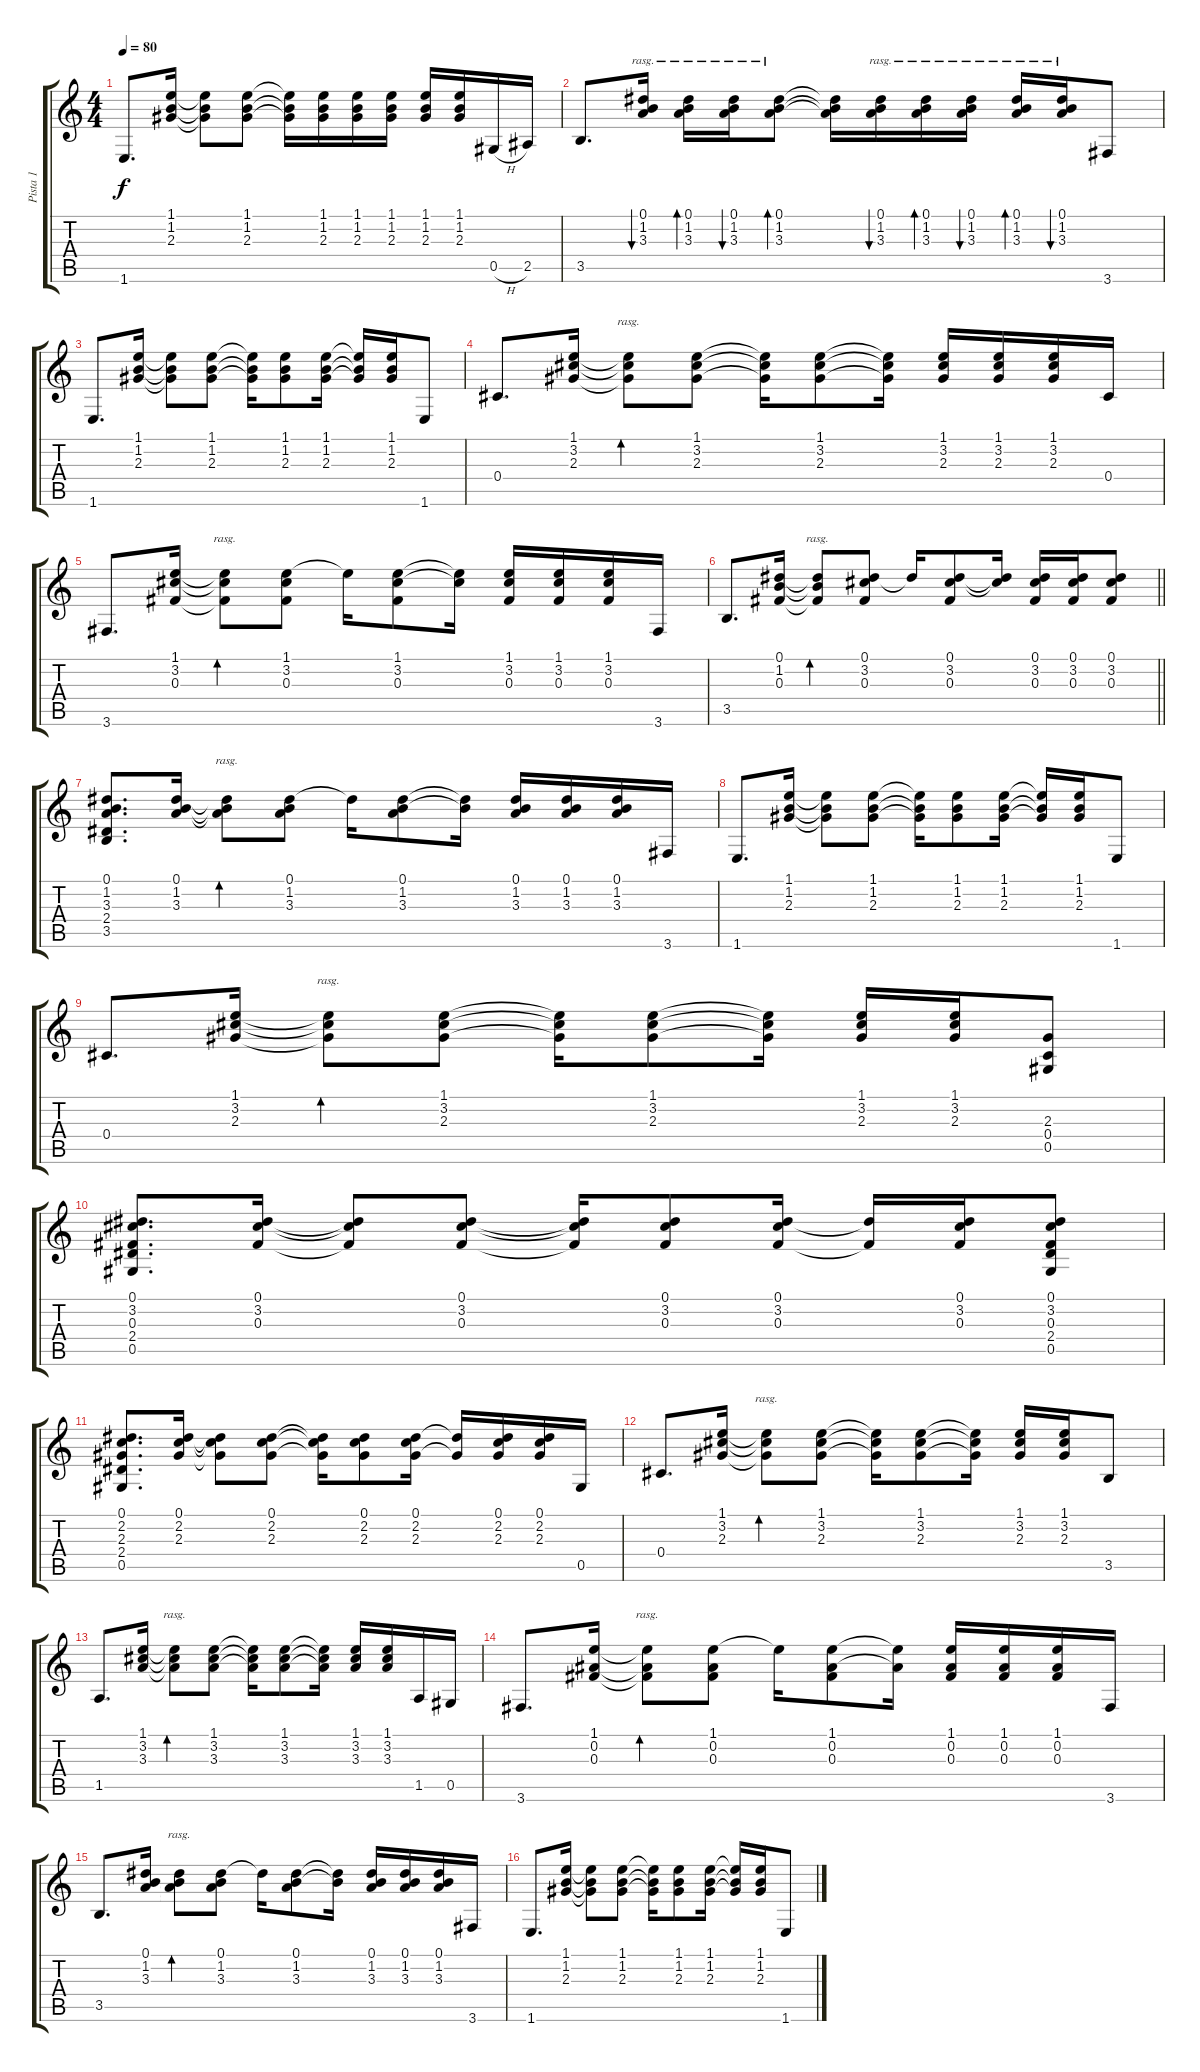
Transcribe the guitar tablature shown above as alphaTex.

\track ("Pista 1" "Pista 1") {instrument acousticguitarnylon}
\staff {score tabs}
\tuning (Eb4 Bb3 Gb3 Db3 Ab2 Eb2) {hide}
\ts (4 4)
\tempo 80
\clef g2
\ks c
1.6.8{d dy f} (1.1 1.2 2.3).16 (1.1{t} 1.2{t} 2.3{t}).8 (1.1 1.2 2.3).8 (1.1{t} 1.2{t} 2.3{t}).16 (1.1 1.2 2.3).16 (1.1 1.2 2.3).16 (1.1 1.2 2.3).16 (1.1 1.2 2.3).16 (1.1 1.2 2.3).16 0.5{h}.16 2.5.16 |
3.5.8{d} (0.1 1.2 3.3).16{bu 30 rasg ii} (0.1 1.2 3.3).16{bd 30 rasg ii} (0.1 1.2 3.3).16{bu 120 rasg ii} (0.1 1.2 3.3).8{bd 120 rasg ii} (0.1{t} 1.2{t} 3.3{t}).16 (0.1 1.2 3.3).16{bu 120 rasg ii} (0.1 1.2 3.3).16{bd 120 rasg ii} (0.1 1.2 3.3).16{bu 120 rasg ii} (0.1 1.2 3.3).16{bd 120 rasg ii} (0.1 1.2 3.3).16{bu 120 rasg ii} 3.6.8 |
1.6.8{d} (1.1 1.2 2.3).16 (1.1{t} 1.2{t} 2.3{t}).8 (1.1 1.2 2.3).8 (1.1{t} 1.2{t} 2.3{t}).16 (1.1 1.2 2.3).8 (1.1 1.2 2.3).16 (1.1{t} 1.2{t} 2.3{t}).16 (1.1 1.2 2.3).16 1.6.8 |
0.4.8{d} (1.1 3.2 2.3).16 (1.1{t} 3.2{t} 2.3{t}).8{bd 30 rasg ii} (1.1 3.2 2.3).8 (1.1{t} 3.2{t} 2.3{t}).16 (1.1 3.2 2.3).8 (1.1{t} 3.2{t} 2.3{t}).16 (1.1 3.2 2.3).16 (1.1 3.2 2.3).16 (1.1 3.2 2.3).16 0.4.16 |
3.6.8{d} (1.1 3.2 0.3).16 (1.1{t} 3.2{t} 0.3{t}).8{bd 30 rasg ii} (1.1 3.2 0.3).8 1.1{t}.16 (1.1 3.2 0.3).8 (1.1{t} 3.2{t}).16 (1.1 3.2 0.3).16 (1.1 3.2 0.3).16 (1.1 3.2 0.3).16 3.6.16 |
\barLineRight lightlight
3.5.8{d} (0.1 1.2 0.3).16 (0.1{t} 1.2{t} 0.3{t}).8{bd 30 rasg ii} (0.1 3.2 0.3).8 0.1{t}.16 (0.1 3.2 0.3).8 (0.1{t} 3.2{t}).16 (0.1 3.2 0.3).16 (0.1 3.2 0.3).16 (0.1 3.2 0.3).8 |
\section ("" "")
(0.1 1.2 3.3 2.4 3.5).8{d} (0.1 1.2 3.3).16 (0.1{t} 1.2{t} 3.3{t}).8{bd 30 rasg ii} (0.1 1.2 3.3).8 0.1{t}.16 (0.1 1.2 3.3).8 (0.1{t} 1.2{t}).16 (0.1 1.2 3.3).16 (0.1 1.2 3.3).16 (0.1 1.2 3.3).16 3.6.16 |
1.6.8{d} (1.1 1.2 2.3).16 (1.1{t} 1.2{t} 2.3{t}).8 (1.1 1.2 2.3).8 (1.1{t} 1.2{t} 2.3{t}).16 (1.1 1.2 2.3).8 (1.1 1.2 2.3).16 (1.1{t} 1.2{t} 2.3{t}).16 (1.1 1.2 2.3).16 1.6.8 |
0.4.8{d} (1.1 3.2 2.3).16 (1.1{t} 3.2{t} 2.3{t}).8{bd 30 rasg ii} (1.1 3.2 2.3).8 (1.1{t} 3.2{t} 2.3{t}).16 (1.1 3.2 2.3).8 (1.1{t} 3.2{t} 2.3{t}).16 (1.1 3.2 2.3).16 (1.1 3.2 2.3).16 (2.3 0.4 0.5).8 |
(0.1 3.2 0.3 2.4 0.5).8{d} (0.1 3.2 0.3).16 (0.1{t} 3.2{t} 0.3{t}).8 (0.1 3.2 0.3).8 (0.1{t} 3.2{t} 0.3{t}).16 (0.1 3.2 0.3).8 (0.1 3.2 0.3).16 (0.1{t} 0.3{t}).16 (0.1 3.2 0.3).16 (0.1 3.2 0.3 2.4 0.5).8 |
(0.1 2.2 2.3 2.4 0.5).8{d} (0.1 2.2 2.3).16 (0.1{t} 2.2{t} 2.3{t}).8 (0.1 2.2 2.3).8 (0.1{t} 2.2{t} 2.3{t}).16 (0.1 2.2 2.3).8 (0.1 2.2 2.3).16 (0.1{t} 2.3{t}).16 (0.1 2.2 2.3).16 (0.1 2.2 2.3).16 0.5.16 |
0.4.8{d} (1.1 3.2 2.3).16 (1.1{t} 3.2{t} 2.3{t}).8{bd 30 rasg ii} (1.1 3.2 2.3).8 (1.1{t} 3.2{t} 2.3{t}).16 (1.1 3.2 2.3).8 (1.1{t} 3.2{t} 2.3{t}).16 (1.1 3.2 2.3).16 (1.1 3.2 2.3).16 3.5.8 |
1.5.8{d} (1.1 3.2 3.3).16 (1.1{t} 3.2{t} 3.3{t}).8{bd 30 rasg ii} (1.1 3.2 3.3).8 (1.1{t} 3.2{t} 3.3{t}).16 (1.1 3.2 3.3).8 (1.1{t} 3.2{t} 3.3{t}).16 (1.1 3.2 3.3).16 (1.1 3.2 3.3).16 1.5.16 0.5.16 |
3.6.8{d} (1.1 0.2 0.3).16 (1.1{t} 0.2{t} 0.3{t}).8{bd 30 rasg ii} (1.1 0.2 0.3).8 1.1{t}.16 (1.1 0.2 0.3).8 (1.1{t} 0.2{t}).16 (1.1 0.2 0.3).16 (1.1 0.2 0.3).16 (1.1 0.2 0.3).16 3.6.16 |
3.5.8{d} (0.1 1.2 3.3).16 (0.1{t} 1.2{t} 3.3{t}).8{bd 30 rasg ii} (0.1 1.2 3.3).8 0.1{t}.16 (0.1 1.2 3.3).8 (0.1{t} 1.2{t}).16 (0.1 1.2 3.3).16 (0.1 1.2 3.3).16 (0.1 1.2 3.3).16 3.6.16 |
1.6.8{d} (1.1 1.2 2.3).16 (1.1{t} 1.2{t} 2.3{t}).8 (1.1 1.2 2.3).8 (1.1{t} 1.2{t} 2.3{t}).16 (1.1 1.2 2.3).8 (1.1 1.2 2.3).16 (1.1{t} 1.2{t} 2.3{t}).16 (1.1 1.2 2.3).16 1.6.8
